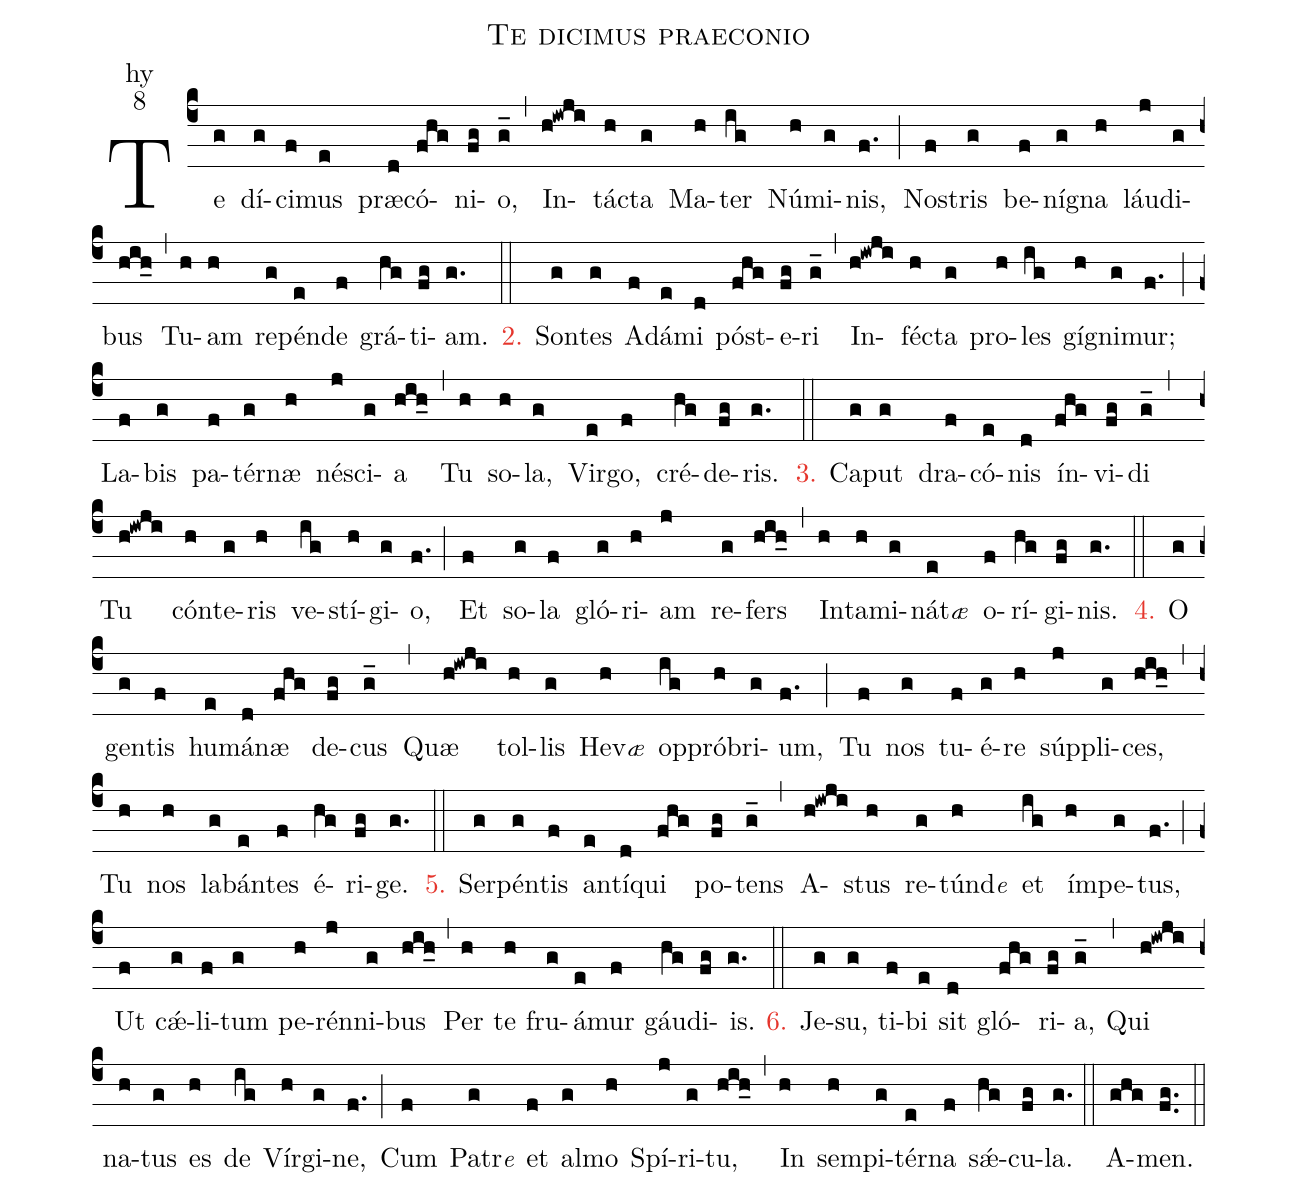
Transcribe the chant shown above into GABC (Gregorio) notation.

name:Te dicimus praeconio;
office-part:hy;
mode:8;
%%
(c4) Te(g) dí(g)ci(f)mus(e) præ(d)có(fhg)ni(fg)o,(g_) (,)
In(h!iwji)tá(h)cta(g) Ma(h)ter(ig) Nú(h)mi(g)nis,(f.) (;)
No(f)stris(g) be(f)ní(g)gna(h) láu(j)di(g)bus(hih_0) (,)
Tu(h)am(h) re(g)pén(e)de(f) grá(hg)ti(fg)am.(g.) (::)

<c>2.</c> Son(g)tes(g) A(f)dá(e)mi(d) póst(fhg)e(fg)ri(g_) (,)
In(h!iwji)fé(h)cta(g) pro(h)les(ig) gí(h)gni(g)mur;(f.) (;)
La(f)bis(g) pa(f)tér(g)næ(h) né(j)sci(g)a(hih_0) (,)
Tu(h) so(h)la,(g) Vir(e)go,(f) cré(hg)de(fg)ris.(g.) (::)

<c>3.</c> Ca(g)put(g) dra(f)có(e)nis(d) ín(fhg)vi(fg)di(g_) (,)
Tu(h!iwji) cón(h)te(g)ris(h) ve(ig)stí(h)gi(g)o,(f.) (;)
Et(f) so(g)la(f) gló(g)ri(h)am(j) re(g)fers(hih_0) (,)
In(h)ta(h)mi(g)nát<e>æ</e>(e) o(f)rí(hg)gi(fg)nis.(g.) (::)

<c>4.</c> O(g) gen(g)tis(f) hu(e)má(d)næ(fhg) de(fg)cus(g_) (,)
Quæ(h!iwji) tol(h)lis(g) Hev<e>æ</e>(h) op(ig)pró(h)bri(g)um,(f.) (;)
Tu(f) nos(g) tu(f)é(g)re(h) súp(j)pli(g)ces,(hih_0) (,)
Tu(h) nos(h) la(g)bán(e)tes(f) é(hg)ri(fg)ge.(g.) (::)

<c>5.</c> Ser(g)pén(g)tis(f) an(e)tí(d)qui(fhg) po(fg)tens(g_) (,)
A(h!iwji)stus(h) re(g)túnd<e>e</e>(h) et(ig) ím(h)pe(g)tus,(f.) (;)
Ut(f) cǽ(g)li(f)tum(g) pe(h)rén(j)ni(g)bus(hih_0) (,)
Per(h) te(h) fru(g)á(e)mur(f) gáu(hg)di(fg)is.(g.) (::)

<c>6.</c> Je(g)su,(g) ti(f)bi(e) sit(d) gló(fhg)ri(fg)a,(g_) (,)
Qui(h!iwji) na(h)tus(g) es(h) de(ig) Vír(h)gi(g)ne,(f.) (;)
Cum(f) Patr<e>e</e>(g) et(f) al(g)mo(h) Spí(j)ri(g)tu,(hih_0) (,)
In(h) sem(h)pi(g)tér(e)na(f) sǽ(hg)cu(fg)la.(g.) (::)

A(ghg)men.(fg..) (::)
